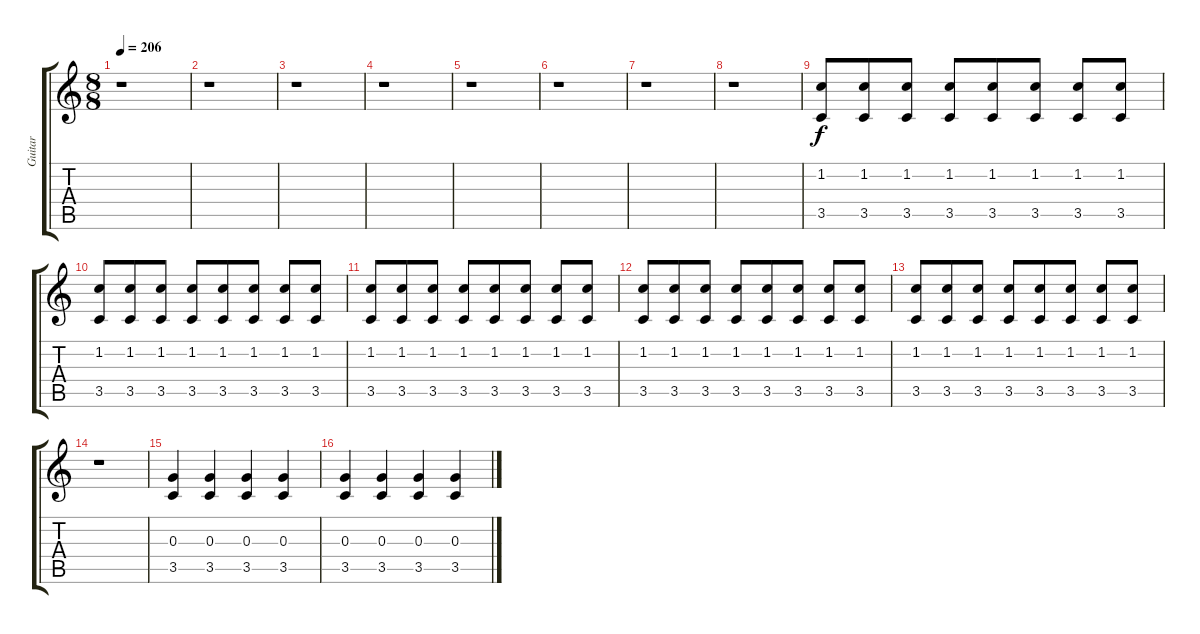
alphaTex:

\track ("Guitar" "Guitar") {instrument distortionguitar}
\staff {score tabs}
\tuning (E4 B3 G3 D3 A2 E2) {hide}
\ts (8 8)
\tempo 206
\clef g2
\ks c
r.1{dy f} |
r.1 |
r.1 |
r.1 |
r.1 |
r.1 |
r.1 |
r.1 |
(1.2 3.5).8 (1.2 3.5).8 (1.2 3.5).8 (1.2 3.5).8 (1.2 3.5).8 (1.2 3.5).8 (1.2 3.5).8 (1.2 3.5).8 |
(1.2 3.5).8 (1.2 3.5).8 (1.2 3.5).8 (1.2 3.5).8 (1.2 3.5).8 (1.2 3.5).8 (1.2 3.5).8 (1.2 3.5).8 |
(1.2 3.5).8 (1.2 3.5).8 (1.2 3.5).8 (1.2 3.5).8 (1.2 3.5).8 (1.2 3.5).8 (1.2 3.5).8 (1.2 3.5).8 |
(1.2 3.5).8 (1.2 3.5).8 (1.2 3.5).8 (1.2 3.5).8 (1.2 3.5).8 (1.2 3.5).8 (1.2 3.5).8 (1.2 3.5).8 |
(1.2 3.5).8 (1.2 3.5).8 (1.2 3.5).8 (1.2 3.5).8 (1.2 3.5).8 (1.2 3.5).8 (1.2 3.5).8 (1.2 3.5).8 |
r.1 |
(0.3 3.5).4 (0.3 3.5).4 (0.3 3.5).4 (0.3 3.5).4 |
(0.3 3.5).4 (0.3 3.5).4 (0.3 3.5).4 (0.3 3.5).4
